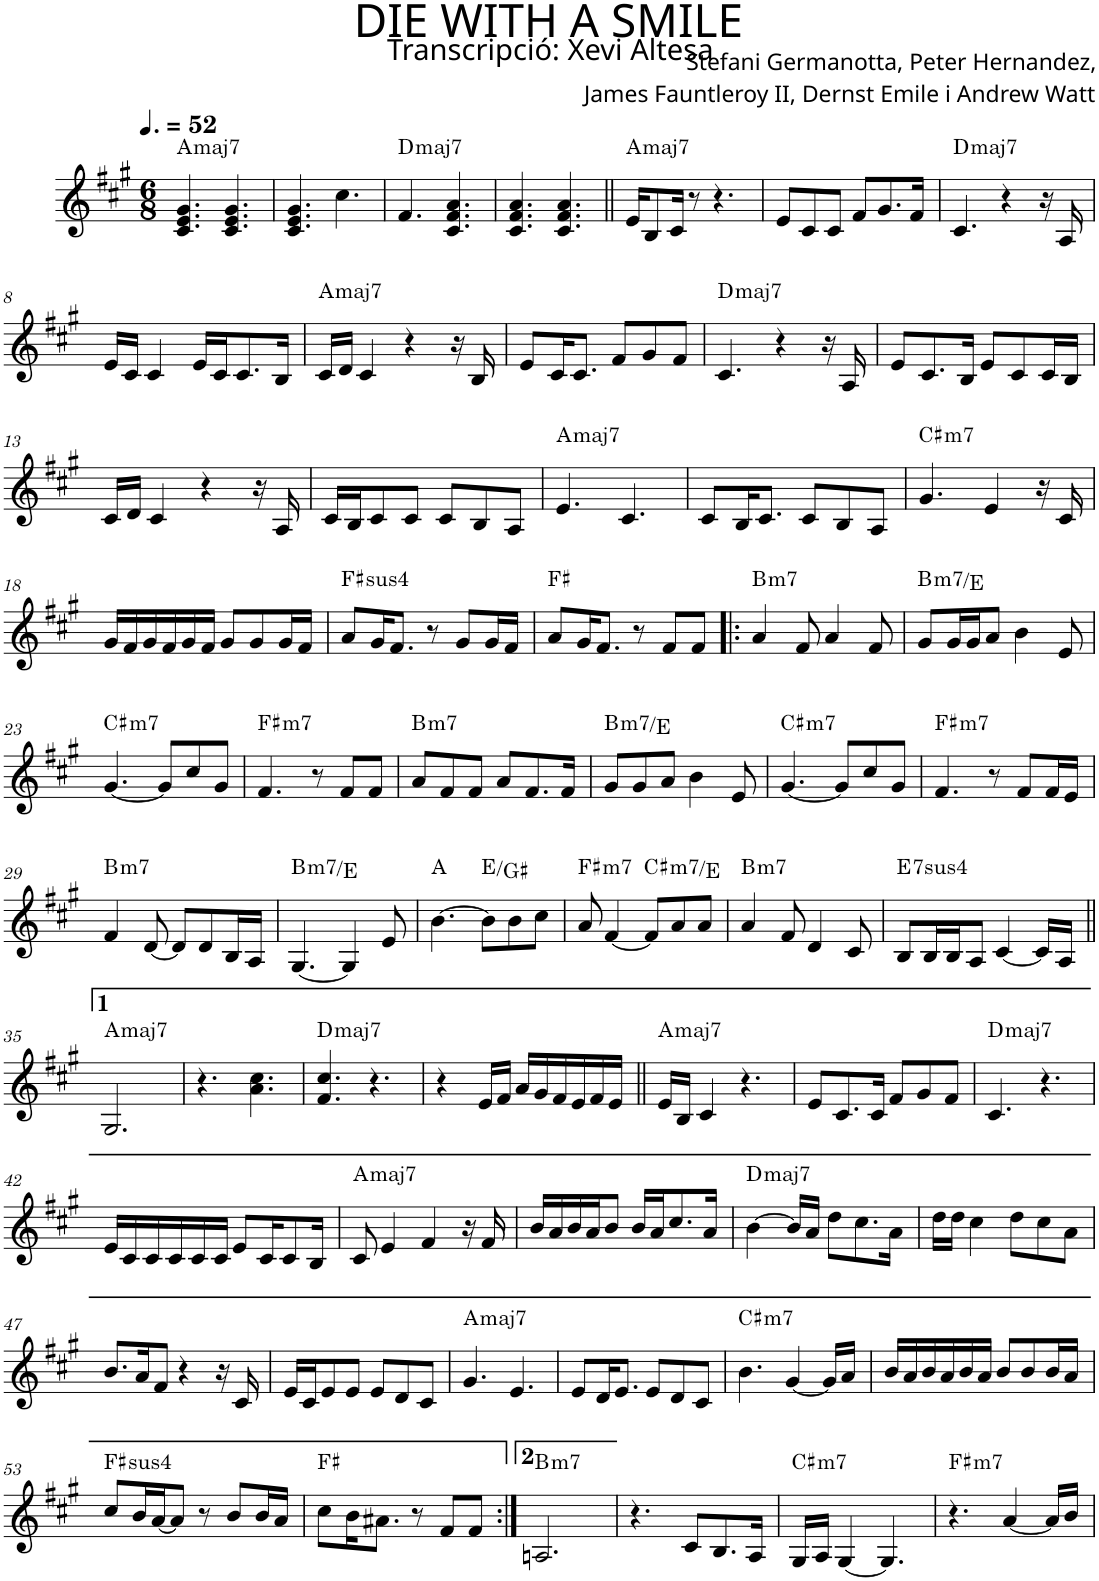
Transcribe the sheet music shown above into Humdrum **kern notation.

**kern	**harte
*part1	*part1
*staff1	*
*I"P1	*
*clefG2	*
*k[f#c#g#]	*
*A:	*
*M6/8	*
*MM78	*
=1	=1
!	!LO:H:kt=maj7
4.c#/ 4.e/ 4.g#/	A:maj7
4.c#/ 4.e/ 4.g#/	.
=2	=2
4.c#/ 4.e/ 4.g#/	.
4.cc#\	.
=3	=3
!	!LO:H:kt=maj7
4.f#/	D:maj7
4.c#/ 4.f#/ 4.a/	.
=4	=4
4.c#/ 4.f#/ 4.a/	.
4.c#/ 4.f#/ 4.a/	.
=5||	=5||
!	!LO:H:kt=maj7
16e/KL	A:maj7
8B/	.
16c#/Jk	.
8r	.
4.r	.
=6	=6
8e/L	.
8c#/	.
8c#/J	.
8f#/L	.
8.g#/	.
16f#/Jk	.
=7	=7
!	!LO:H:kt=maj7
4.c#/	D:maj7
4r	.
16r	.
16A/	.
!!LO:LB:g=z
=8	=8
16e/LL	.
16c#/JJ	.
4c#/	.
16e/LL	.
16c#/J	.
8.c#/	.
16B/Jk	.
=9	=9
!	!LO:H:kt=maj7
16c#/LL	A:maj7
16d/JJ	.
4c#/	.
4r	.
16r	.
16B/	.
=10	=10
8e/L	.
16c#/K	.
8.c#/J	.
8f#/L	.
8g#/	.
8f#/J	.
=11	=11
!	!LO:H:kt=maj7
4.c#/	D:maj7
4r	.
16r	.
16A/	.
=12	=12
8e/L	.
8.c#/	.
16B/Jk	.
8e/L	.
8c#/	.
16c#/L	.
16B/JJ	.
!!LO:LB:g=z
=13	=13
16c#/LL	.
16d/JJ	.
4c#/	.
4r	.
16r	.
16A/	.
=14	=14
16c#/LL	.
16B/J	.
8c#/	.
8c#/J	.
8c#/L	.
8B/	.
8A/J	.
=15	=15
!	!LO:H:kt=maj7
4.e/	A:maj7
4.c#/	.
=16	=16
8c#/L	.
16B/K	.
8.c#/J	.
8c#/L	.
8B/	.
8A/J	.
=17	=17
!	!LO:H:kt=m7
4.g#/	C#:min7
4e/	.
16r	.
16c#/	.
!!LO:LB:g=z
=18	=18
16g#/LL	.
16f#/	.
16g#/	.
16f#/	.
16g#/	.
16f#/JJ	.
8g#/L	.
8g#/	.
16g#/L	.
16f#/JJ	.
=19	=19
!	!LO:H:kt=4
8a/L	F#:sus4
16g#/K	.
8.f#/J	.
8r	.
8g#/L	.
16g#/L	.
16f#/JJ	.
=20	=20
8a/L	F#:maj
16g#/K	.
8.f#/J	.
8r	.
8f#/L	.
8f#/J	.
=21!|:	=21!|:
!	!LO:H:kt=m7
4a/	B:min7
8f#/	.
4a/	.
8f#/	.
=22	=22
!	!LO:H:kt=m7
8g#/L	B:min7/4
16g#/L	.
16g#/J	.
8a/J	.
4b\	.
8e/	.
!!LO:LB:g=z
=23	=23
!	!LO:H:kt=m7
[<4.g#/	C#:min7
8g#/L]	.
8cc#/	.
8g#/J	.
=24	=24
!	!LO:H:kt=m7
4.f#/	F#:min7
8r	.
8f#/L	.
8f#/J	.
=25	=25
!	!LO:H:kt=m7
8a/L	B:min7
8f#/	.
8f#/J	.
8a/L	.
8.f#/	.
16f#/Jk	.
=26	=26
!	!LO:H:kt=m7
8g#/L	B:min7/4
8g#/	.
8a/J	.
4b\	.
8e/	.
=27	=27
!	!LO:H:kt=m7
[<4.g#/	C#:min7
8g#/L]	.
8cc#/	.
8g#/J	.
=28	=28
!	!LO:H:kt=m7
4.f#/	F#:min7
8r	.
8f#/L	.
16f#/L	.
16e/JJ	.
!!LO:LB:g=z
=29	=29
!	!LO:H:kt=m7
4f#/	B:min7
[<8d/	.
8d/L]	.
8d/	.
16B/L	.
16A/JJ	.
=30	=30
!	!LO:H:kt=m7
[<4.G#/	B:min7/4
4G#/]	.
8e/	.
=31	=31
[>4.b\	A:maj
8b\L]	E:maj/3
8b\	.
8cc#\J	.
=32	=32
!	!LO:H:kt=m7
8a/	F#:min7
[<4f#/	.
!	!LO:H:kt=m7
8f#/L]	C#:min7/b3
8a/	.
8a/J	.
=33	=33
!	!LO:H:kt=m7
4a/	B:min7
8f#/	.
4d/	.
8c#/	.
=34	=34
!	!LO:H:kt=74
8B/L	E:sus4(7)
16B/L	.
16B/J	.
8A/J	.
[<4c#/	.
16c#/LL]	.
16A/JJ	.
!!LO:LB:g=z
=35||	=35||
!	!LO:H:kt=maj7
2.G#/	A:maj7
=36	=36
4.r	.
4.a\ 4.cc#\	.
=37	=37
!	!LO:H:kt=maj7
4.f#/ 4.cc#/	D:maj7
4.r	.
=38	=38
4r	.
16e/LL	.
16f#/JJ	.
16a/LL	.
16g#/	.
16f#/	.
16e/	.
16f#/	.
16e/JJ	.
=39||	=39||
!	!LO:H:kt=maj7
16e/LL	A:maj7
16B/JJ	.
4c#/	.
4.r	.
=40	=40
8e/L	.
8.c#/	.
16c#/Jk	.
8f#/L	.
8g#/	.
8f#/J	.
=41	=41
!	!LO:H:kt=maj7
4.c#/	D:maj7
4.r	.
!!LO:LB:g=z
=42	=42
16e/LL	.
16c#/	.
16c#/	.
16c#/	.
16c#/	.
16c#/JJ	.
8e/L	.
16c#/K	.
8c#/	.
16B/Jk	.
=43	=43
!	!LO:H:kt=maj7
8c#/	A:maj7
4e/	.
4f#/	.
16r	.
16f#/	.
=44	=44
16b/LL	.
16a/	.
16b/	.
16a/J	.
8b/J	.
16b/LL	.
16a/J	.
8.cc#/	.
16a/Jk	.
=45	=45
!	!LO:H:kt=maj7
[>4b\	D:maj7
16b/LL]	.
16a/JJ	.
8dd\L	.
8.cc#\	.
16a\Jk	.
=46	=46
16dd\LL	.
16dd\JJ	.
4cc#\	.
8dd\L	.
8cc#\	.
8a\J	.
!!LO:LB:g=z
=47	=47
8.b/L	.
16a/K	.
8f#/J	.
4r	.
16r	.
16c#/	.
=48	=48
16e/LL	.
16c#/J	.
8e/	.
8e/J	.
8e/L	.
8d/	.
8c#/J	.
=49	=49
!	!LO:H:kt=maj7
4.g#/	A:maj7
4.e/	.
=50	=50
8e/L	.
16d/K	.
8.e/J	.
8e/L	.
8d/	.
8c#/J	.
=51	=51
!	!LO:H:kt=m7
4.b\	C#:min7
[<4g#/	.
16g#/LL]	.
16a/JJ	.
=52	=52
16b/LL	.
16a/	.
16b/	.
16a/	.
16b/	.
16a/JJ	.
8b/L	.
8b/	.
16b/L	.
16a/JJ	.
!!LO:LB:g=z
=53	=53
!	!LO:H:kt=4
8cc#/L	F#:sus4
16b/L	.
[<16a/J	.
8a/J]	.
8r	.
8b/L	.
16b/L	.
16a/JJ	.
=54	=54
8cc#\L	F#:maj
16b\K	.
8.a#X\J	.
8r	.
8f#/L	.
8f#/J	.
=55:|!	=55:|!
!	!LO:H:kt=m7
2.An/	B:min7
=56	=56
4.r	.
8c#/L	.
8.B/	.
16A/Jk	.
=57	=57
!	!LO:H:kt=m7
16G#/LL	C#:min7
16A/JJ	.
[<4G#/	.
4.G#/]	.
=58	=58
!	!LO:H:kt=m7
4.r	F#:min7
[<4a/	.
16a/LL]	.
16b/JJ	.
=	=
*-	*-
